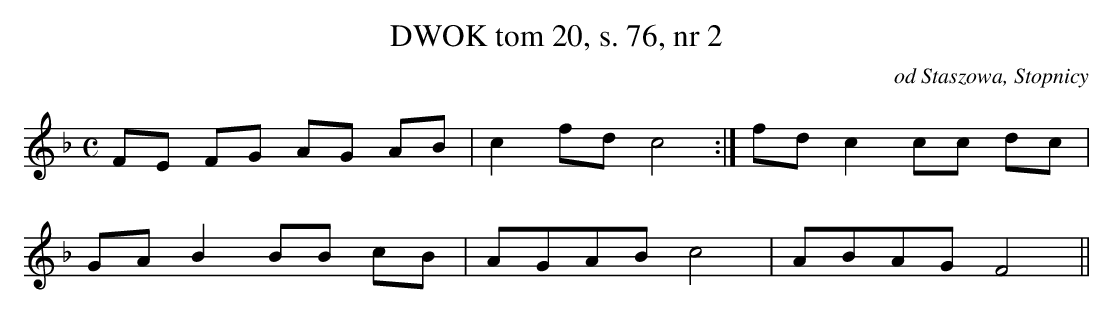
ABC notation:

X:1
T: DWOK tom 20, s. 76, nr 2
O:od Staszowa, Stopnicy
L:1/8
M:C
K:F
FE FG AG AB|c2fdc4:|fdc2cc dc|
GAB2 BB cB|AGAB c4|ABAGF4||
